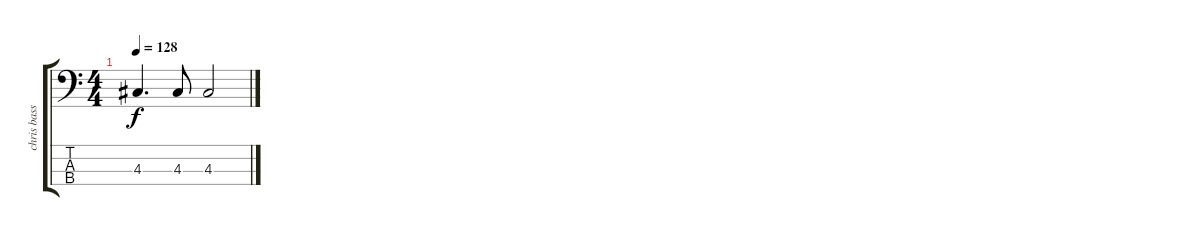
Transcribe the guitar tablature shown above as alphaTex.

\track ("chris bass1" "chris bass") {instrument electricbassfinger}
\staff {score tabs}
\tuning (G2 D2 A1 E1) {hide}
\ts (4 4)
\tempo 128
\clef f4
\ks c
4.3.4{d dy f} 4.3.8 4.3.2
